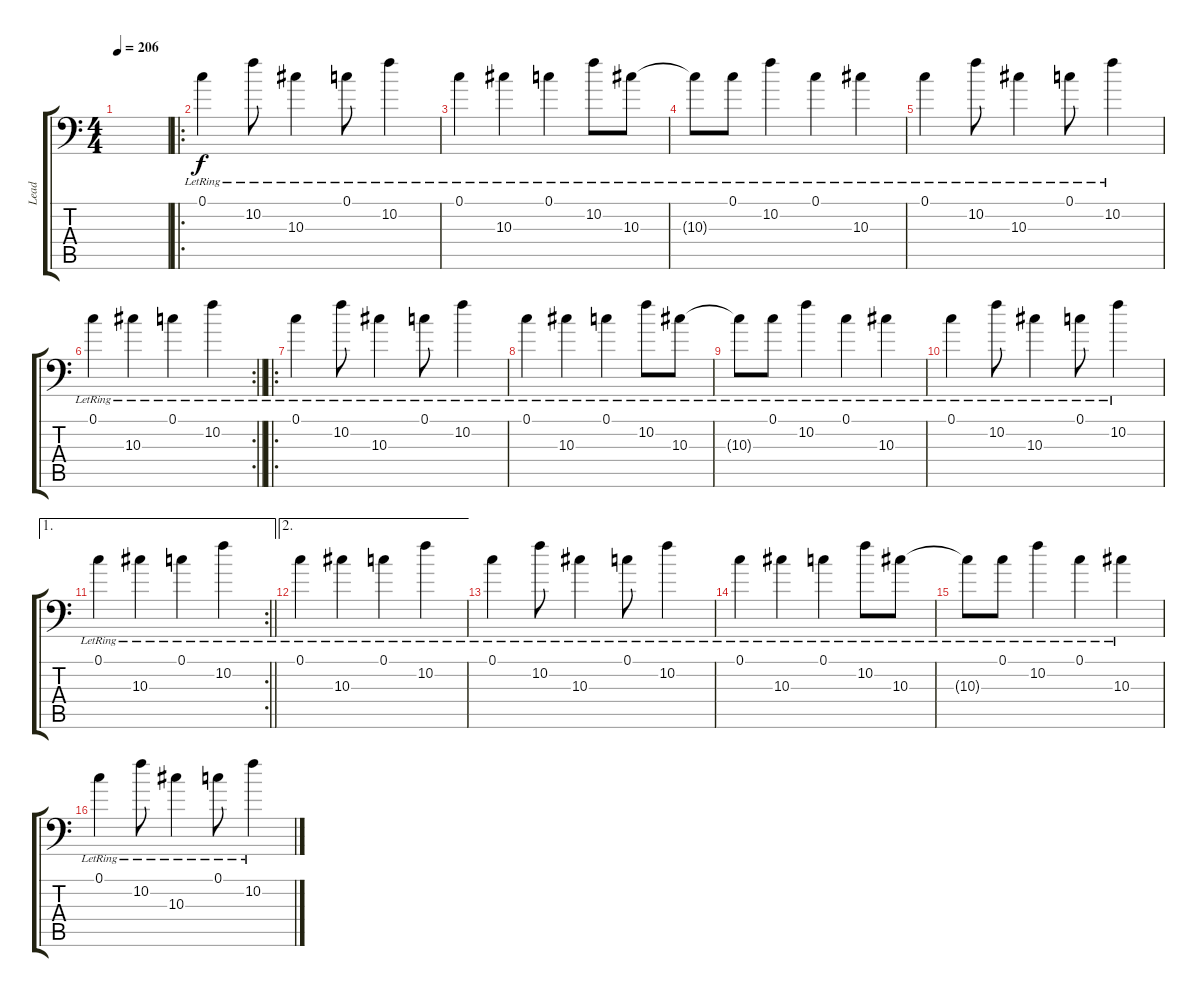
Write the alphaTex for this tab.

\track ("Lead" "Lead") {instrument distortionguitar}
\staff {score tabs}
\tuning (C4 G3 Eb3 Bb2 F2 Bb1) {hide}
\ts (4 4)
\tempo 206
\clef f4
\ks c
|
\ro
0.1{lr}.4 10.2{lr}.8 10.3{lr}.4 0.1{lr}.8 10.2{lr}.4 |
0.1{lr}.4 10.3{lr}.4 0.1{lr}.4 10.2{lr}.8 10.3{lr}.8 |
10.3{lr t}.8 0.1{lr}.8 10.2{lr}.4 0.1{lr}.4 10.3{lr}.4 |
0.1{lr}.4 10.2{lr}.8 10.3{lr}.4 0.1{lr}.8 10.2{lr}.4 |
\rc 2
\barLineRight lightlight
0.1{lr}.4 10.3{lr}.4 0.1{lr}.4 10.2{lr}.4 |
\ro
0.1{lr}.4 10.2{lr}.8 10.3{lr}.4 0.1{lr}.8 10.2{lr}.4 |
0.1{lr}.4 10.3{lr}.4 0.1{lr}.4 10.2{lr}.8 10.3{lr}.8 |
10.3{lr t}.8 0.1{lr}.8 10.2{lr}.4 0.1{lr}.4 10.3{lr}.4 |
0.1{lr}.4 10.2{lr}.8 10.3{lr}.4 0.1{lr}.8 10.2{lr}.4 |
\ae 1
\rc 2
\barLineRight lightlight
0.1{lr}.4 10.3{lr}.4 0.1{lr}.4 10.2{lr}.4 |
\ae 2
0.1{lr}.4 10.3{lr}.4 0.1{lr}.4 10.2{lr}.4 |
0.1{lr}.4 10.2{lr}.8 10.3{lr}.4 0.1{lr}.8 10.2{lr}.4 |
0.1{lr}.4 10.3{lr}.4 0.1{lr}.4 10.2{lr}.8 10.3{lr}.8 |
10.3{lr t}.8 0.1{lr}.8 10.2{lr}.4 0.1{lr}.4 10.3{lr}.4 |
0.1{lr}.4 10.2{lr}.8 10.3{lr}.4 0.1{lr}.8 10.2{lr}.4
